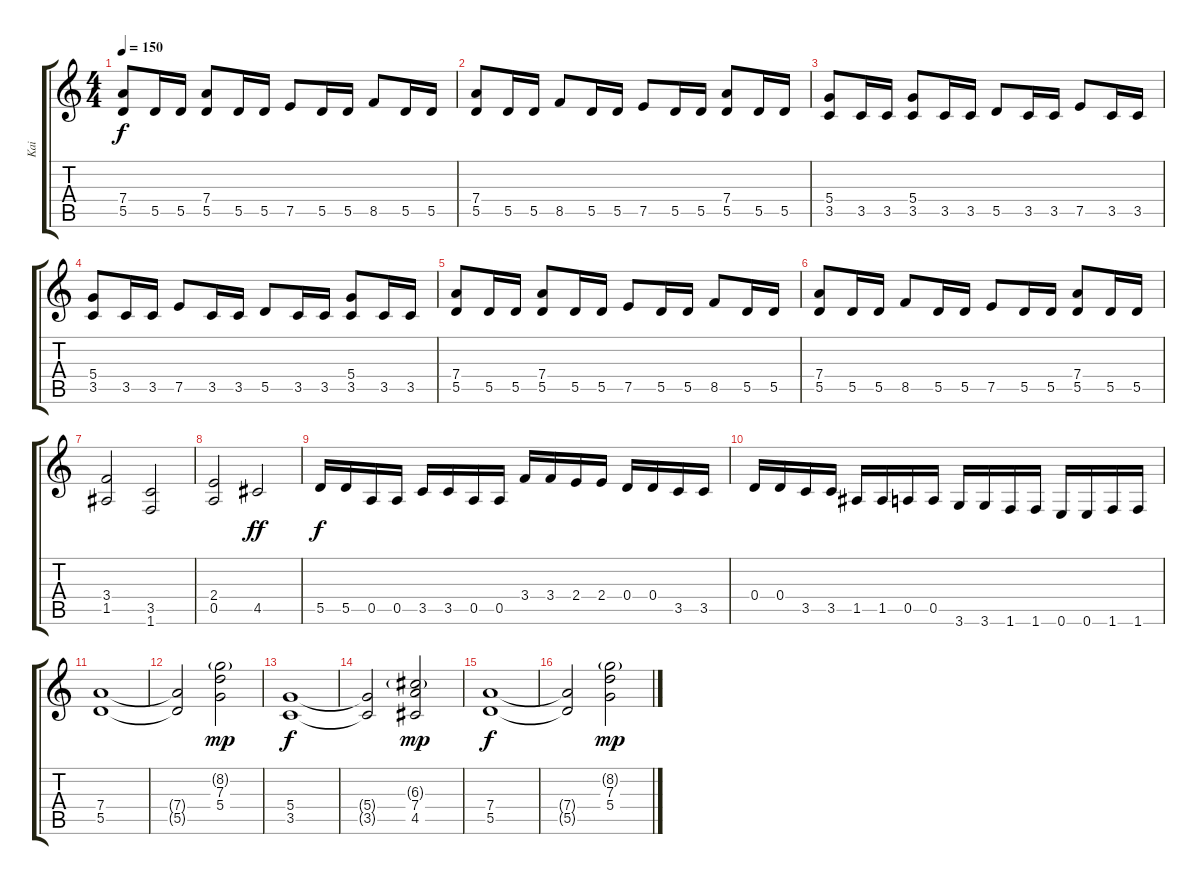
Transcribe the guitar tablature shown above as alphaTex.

\track ("Kai" "Kai") {instrument overdrivenguitar}
\staff {score tabs}
\tuning (E4 B3 G3 D3 A2 E2) {hide}
\ts (4 4)
\tempo 150
\clef g2
\ks c
(7.4 5.5).8{dy f} 5.5.16 5.5.16 (7.4 5.5).8 5.5.16 5.5.16 7.5.8 5.5.16 5.5.16 8.5.8 5.5.16 5.5.16 |
(7.4 5.5).8 5.5.16 5.5.16 8.5.8 5.5.16 5.5.16 7.5.8 5.5.16 5.5.16 (7.4 5.5).8 5.5.16 5.5.16 |
(5.4 3.5).8 3.5.16 3.5.16 (5.4 3.5).8 3.5.16 3.5.16 5.5.8 3.5.16 3.5.16 7.5.8 3.5.16 3.5.16 |
(5.4 3.5).8 3.5.16 3.5.16 7.5.8 3.5.16 3.5.16 5.5.8 3.5.16 3.5.16 (5.4 3.5).8 3.5.16 3.5.16 |
(7.4 5.5).8 5.5.16 5.5.16 (7.4 5.5).8 5.5.16 5.5.16 7.5.8 5.5.16 5.5.16 8.5.8 5.5.16 5.5.16 |
(7.4 5.5).8 5.5.16 5.5.16 8.5.8 5.5.16 5.5.16 7.5.8 5.5.16 5.5.16 (7.4 5.5).8 5.5.16 5.5.16 |
(3.4 1.5).2 (3.5 1.6).2 |
(2.4 0.5).2 4.5.2{dy ff} |
5.5.16{dy f} 5.5.16 0.5.16 0.5.16 3.5.16 3.5.16 0.5.16 0.5.16 3.4.16 3.4.16 2.4.16 2.4.16 0.4.16 0.4.16 3.5.16 3.5.16 |
0.4.16 0.4.16 3.5.16 3.5.16 1.5.16 1.5.16 0.5.16 0.5.16 3.6.16 3.6.16 1.6.16 1.6.16 0.6.16 0.6.16 1.6.16 1.6.16 |
(7.4 5.5).1 |
(7.4{t} 5.5{t}).2 (8.2{g} 7.3 5.4).2{dy mp} |
(5.4 3.5).1{dy f} |
(5.4{t} 3.5{t}).2 (6.3{g} 7.4 4.5).2{dy mp} |
(7.4 5.5).1{dy f} |
(7.4{t} 5.5{t}).2 (8.2{g} 7.3 5.4).2{dy mp}
